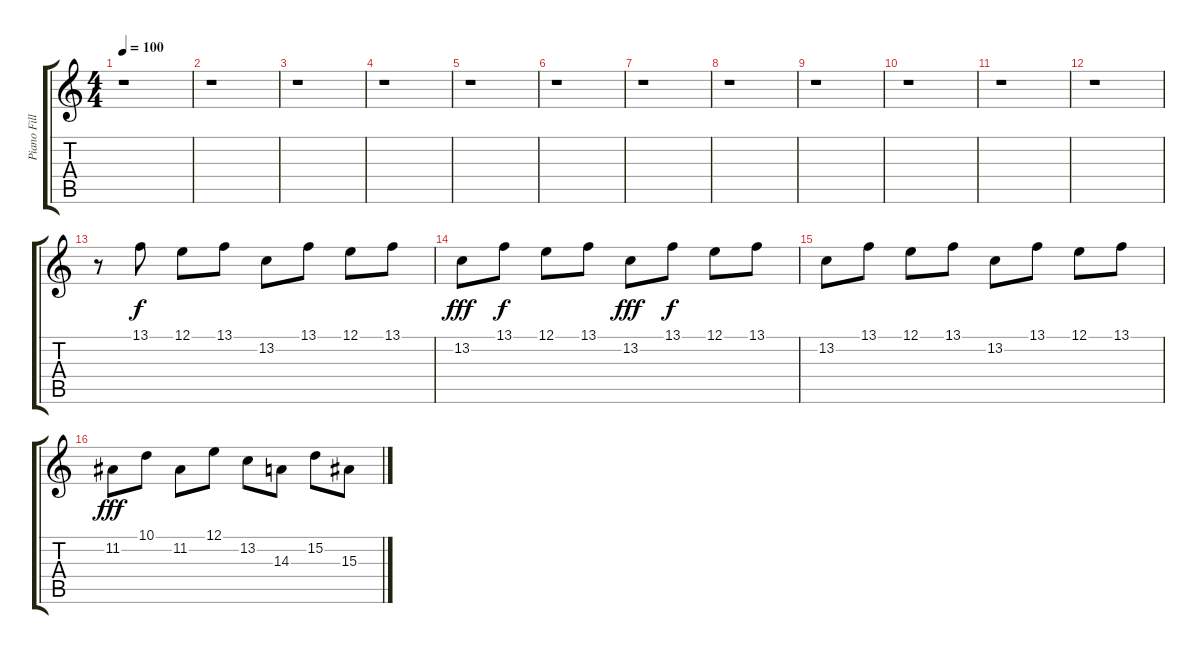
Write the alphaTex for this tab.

\track ("Piano Fills" "Piano Fill") {instrument brightacousticpiano}
\staff {score tabs}
\tuning (E4 B3 G3 D3 A2 E2) {hide}
\ts (4 4)
\tempo 100
\clef g2
\ks c
r.1{dy f} |
r.1 |
r.1 |
r.1 |
r.1 |
r.1 |
r.1 |
r.1 |
r.1 |
r.1 |
r.1 |
r.1 |
r.8 13.1.8 12.1.8 13.1.8 13.2.8 13.1.8 12.1.8 13.1.8 |
13.2.8{dy fff} 13.1.8{dy f} 12.1.8 13.1.8 13.2.8{dy fff} 13.1.8{dy f} 12.1.8 13.1.8 |
13.2.8 13.1.8 12.1.8 13.1.8 13.2.8 13.1.8 12.1.8 13.1.8 |
11.2.8{dy fff} 10.1.8 11.2.8 12.1.8 13.2.8 14.3.8 15.2.8 15.3.8
